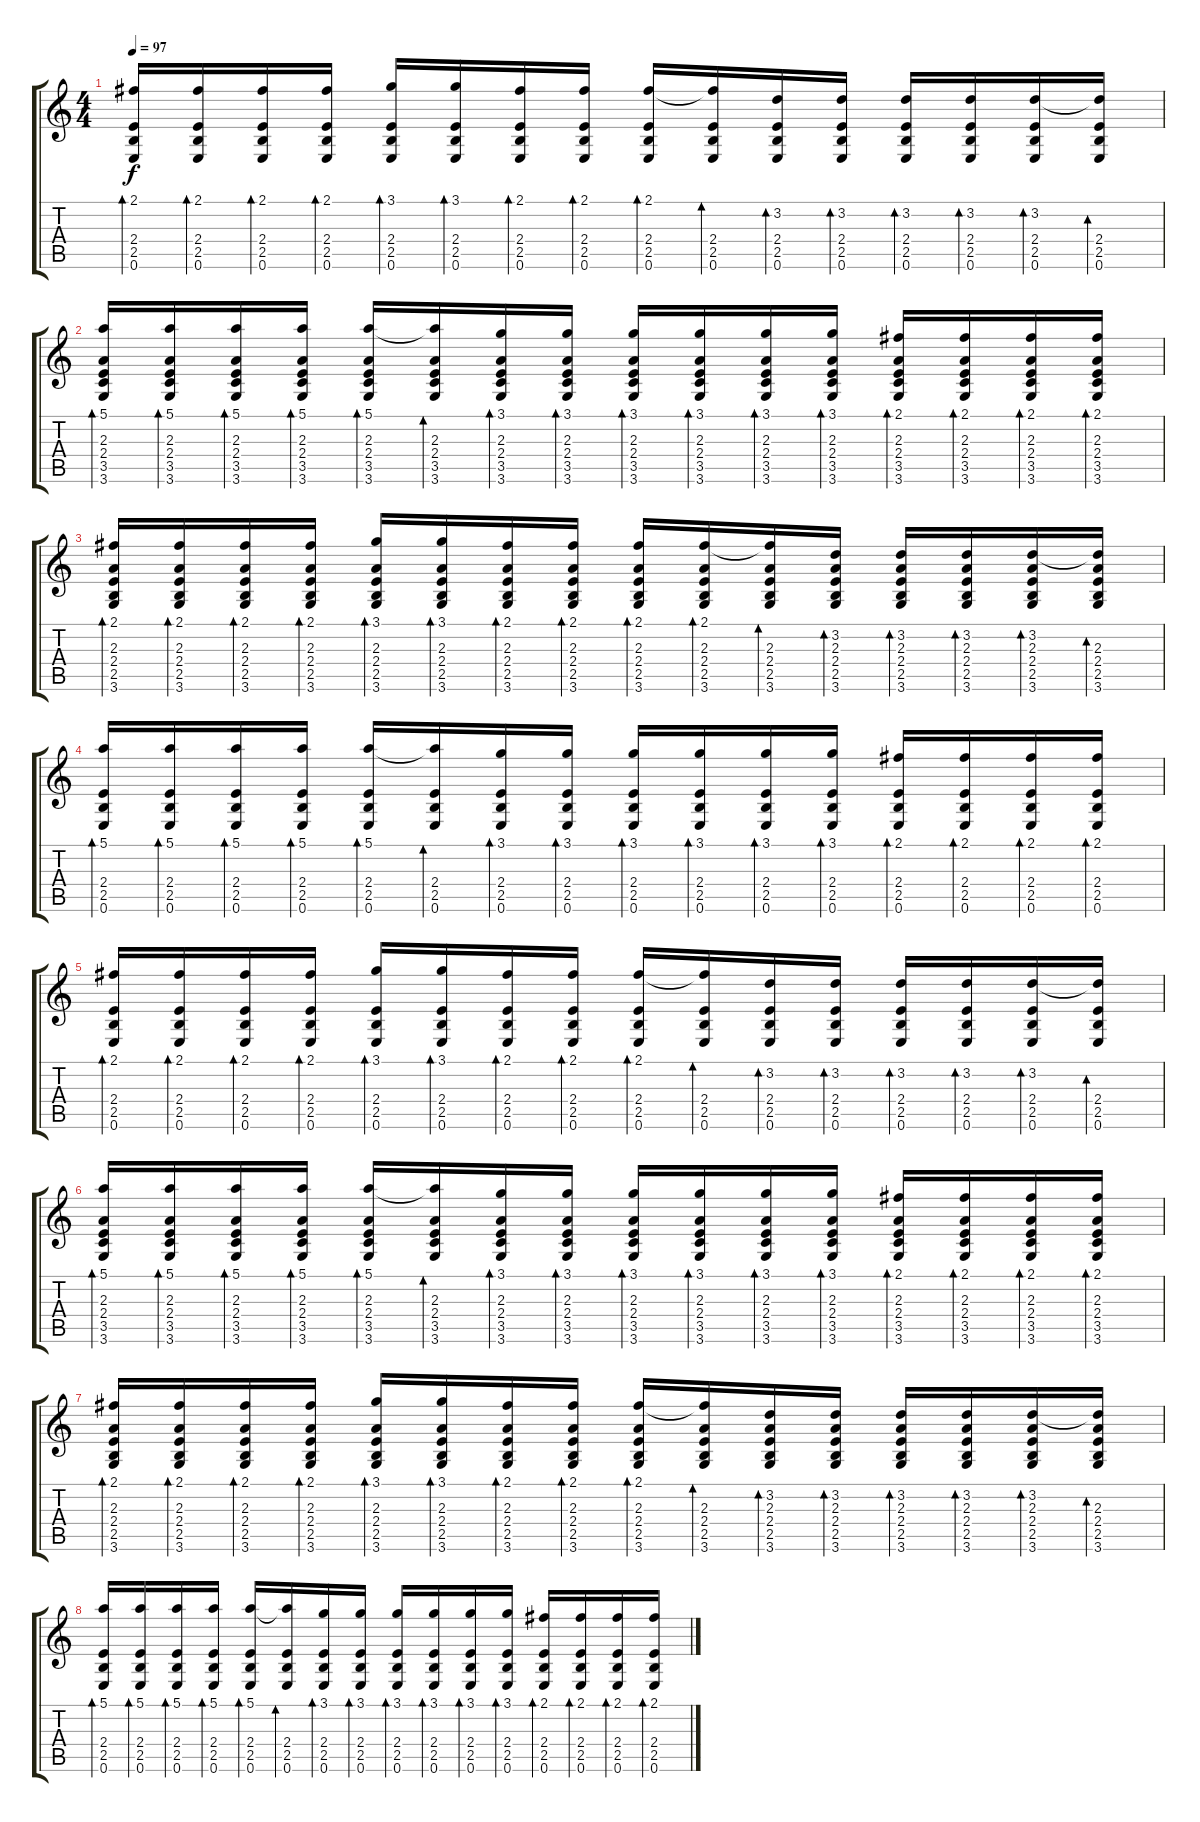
\track "" {instrument electricguitarclean}
\staff {score tabs}
\tuning (E4 B3 G3 D3 A2 E2) {hide}
\ts (4 4)
\tempo 97
\clef g2
\ks c
(2.1 2.4 2.5 0.6).16{bd 30 dy f} (2.1 2.4 2.5 0.6).16{bd 30} (2.1 2.4 2.5 0.6).16{bd 30} (2.1 2.4 2.5 0.6).16{bd 30} (3.1 2.4 2.5 0.6).16{bd 30} (3.1 2.4 2.5 0.6).16{bd 30} (2.1 2.4 2.5 0.6).16{bd 30} (2.1 2.4 2.5 0.6).16{bd 30} (2.1 2.4 2.5 0.6).16{bd 30} (2.1{t} 2.4 2.5 0.6).16{bd 30} (3.2 2.4 2.5 0.6).16{bd 30} (3.2 2.4 2.5 0.6).16{bd 30} (3.2 2.4 2.5 0.6).16{bd 30} (3.2 2.4 2.5 0.6).16{bd 30} (3.2 2.4 2.5 0.6).16{bd 30} (3.2{t} 2.4 2.5 0.6).16{bd 30} |
\section ("" "")
(5.1 2.3 2.4 3.5 3.6).16{bd 30} (5.1 2.3 2.4 3.5 3.6).16{bd 30} (5.1 2.3 2.4 3.5 3.6).16{bd 30} (5.1 2.3 2.4 3.5 3.6).16{bd 30} (5.1 2.3 2.4 3.5 3.6).16{bd 30} (5.1{t} 2.3 2.4 3.5 3.6).16{bd 30} (3.1 2.3 2.4 3.5 3.6).16{bd 30} (3.1 2.3 2.4 3.5 3.6).16{bd 30} (3.1 2.3 2.4 3.5 3.6).16{bd 30} (3.1 2.3 2.4 3.5 3.6).16{bd 30} (3.1 2.3 2.4 3.5 3.6).16{bd 30} (3.1 2.3 2.4 3.5 3.6).16{bd 30} (2.1 2.3 2.4 3.5 3.6).16{bd 30} (2.1 2.3 2.4 3.5 3.6).16{bd 30} (2.1 2.3 2.4 3.5 3.6).16{bd 30} (2.1 2.3 2.4 3.5 3.6).16{bd 30} |
(2.1 2.3 2.4 2.5 3.6).16{bd 30} (2.1 2.3 2.4 2.5 3.6).16{bd 30} (2.1 2.3 2.4 2.5 3.6).16{bd 30} (2.1 2.3 2.4 2.5 3.6).16{bd 30} (3.1 2.3 2.4 2.5 3.6).16{bd 30} (3.1 2.3 2.4 2.5 3.6).16{bd 30} (2.1 2.3 2.4 2.5 3.6).16{bd 30} (2.1 2.3 2.4 2.5 3.6).16{bd 30} (2.1 2.3 2.4 2.5 3.6).16{bd 30} (2.1 2.3 2.4 2.5 3.6).16{bd 30} (2.1{t} 2.3 2.4 2.5 3.6).16{bd 30} (3.2 2.3 2.4 2.5 3.6).16{bd 30} (3.2 2.3 2.4 2.5 3.6).16{bd 30} (3.2 2.3 2.4 2.5 3.6).16{bd 30} (3.2 2.3 2.4 2.5 3.6).16{bd 30} (3.2{t} 2.3 2.4 2.5 3.6).16{bd 30} |
(5.1 2.4 2.5 0.6).16{bd 30} (5.1 2.4 2.5 0.6).16{bd 30} (5.1 2.4 2.5 0.6).16{bd 30} (5.1 2.4 2.5 0.6).16{bd 30} (5.1 2.4 2.5 0.6).16{bd 30} (5.1{t} 2.4 2.5 0.6).16{bd 30} (3.1 2.4 2.5 0.6).16{bd 30} (3.1 2.4 2.5 0.6).16{bd 30} (3.1 2.4 2.5 0.6).16{bd 30} (3.1 2.4 2.5 0.6).16{bd 30} (3.1 2.4 2.5 0.6).16{bd 30} (3.1 2.4 2.5 0.6).16{bd 30} (2.1 2.4 2.5 0.6).16{bd 30} (2.1 2.4 2.5 0.6).16{bd 30} (2.1 2.4 2.5 0.6).16{bd 30} (2.1 2.4 2.5 0.6).16{bd 30} |
(2.1 2.4 2.5 0.6).16{bd 30} (2.1 2.4 2.5 0.6).16{bd 30} (2.1 2.4 2.5 0.6).16{bd 30} (2.1 2.4 2.5 0.6).16{bd 30} (3.1 2.4 2.5 0.6).16{bd 30} (3.1 2.4 2.5 0.6).16{bd 30} (2.1 2.4 2.5 0.6).16{bd 30} (2.1 2.4 2.5 0.6).16{bd 30} (2.1 2.4 2.5 0.6).16{bd 30} (2.1{t} 2.4 2.5 0.6).16{bd 30} (3.2 2.4 2.5 0.6).16{bd 30} (3.2 2.4 2.5 0.6).16{bd 30} (3.2 2.4 2.5 0.6).16{bd 30} (3.2 2.4 2.5 0.6).16{bd 30} (3.2 2.4 2.5 0.6).16{bd 30} (3.2{t} 2.4 2.5 0.6).16{bd 30} |
\section ("" "")
(5.1 2.3 2.4 3.5 3.6).16{bd 30} (5.1 2.3 2.4 3.5 3.6).16{bd 30} (5.1 2.3 2.4 3.5 3.6).16{bd 30} (5.1 2.3 2.4 3.5 3.6).16{bd 30} (5.1 2.3 2.4 3.5 3.6).16{bd 30} (5.1{t} 2.3 2.4 3.5 3.6).16{bd 30} (3.1 2.3 2.4 3.5 3.6).16{bd 30} (3.1 2.3 2.4 3.5 3.6).16{bd 30} (3.1 2.3 2.4 3.5 3.6).16{bd 30} (3.1 2.3 2.4 3.5 3.6).16{bd 30} (3.1 2.3 2.4 3.5 3.6).16{bd 30} (3.1 2.3 2.4 3.5 3.6).16{bd 30} (2.1 2.3 2.4 3.5 3.6).16{bd 30} (2.1 2.3 2.4 3.5 3.6).16{bd 30} (2.1 2.3 2.4 3.5 3.6).16{bd 30} (2.1 2.3 2.4 3.5 3.6).16{bd 30} |
(2.1 2.3 2.4 2.5 3.6).16{bd 30} (2.1 2.3 2.4 2.5 3.6).16{bd 30} (2.1 2.3 2.4 2.5 3.6).16{bd 30} (2.1 2.3 2.4 2.5 3.6).16{bd 30} (3.1 2.3 2.4 2.5 3.6).16{bd 30} (3.1 2.3 2.4 2.5 3.6).16{bd 30} (2.1 2.3 2.4 2.5 3.6).16{bd 30} (2.1 2.3 2.4 2.5 3.6).16{bd 30} (2.1 2.3 2.4 2.5 3.6).16{bd 30} (2.1{t} 2.3 2.4 2.5 3.6).16{bd 30} (3.2 2.3 2.4 2.5 3.6).16{bd 30} (3.2 2.3 2.4 2.5 3.6).16{bd 30} (3.2 2.3 2.4 2.5 3.6).16{bd 30} (3.2 2.3 2.4 2.5 3.6).16{bd 30} (3.2 2.3 2.4 2.5 3.6).16{bd 30} (3.2{t} 2.3 2.4 2.5 3.6).16{bd 30} |
(5.1 2.4 2.5 0.6).16{bd 30} (5.1 2.4 2.5 0.6).16{bd 30} (5.1 2.4 2.5 0.6).16{bd 30} (5.1 2.4 2.5 0.6).16{bd 30} (5.1 2.4 2.5 0.6).16{bd 30} (5.1{t} 2.4 2.5 0.6).16{bd 30} (3.1 2.4 2.5 0.6).16{bd 30} (3.1 2.4 2.5 0.6).16{bd 30} (3.1 2.4 2.5 0.6).16{bd 30} (3.1 2.4 2.5 0.6).16{bd 30} (3.1 2.4 2.5 0.6).16{bd 30} (3.1 2.4 2.5 0.6).16{bd 30} (2.1 2.4 2.5 0.6).16{bd 30} (2.1 2.4 2.5 0.6).16{bd 30} (2.1 2.4 2.5 0.6).16{bd 30} (2.1 2.4 2.5 0.6).16{bd 30}
